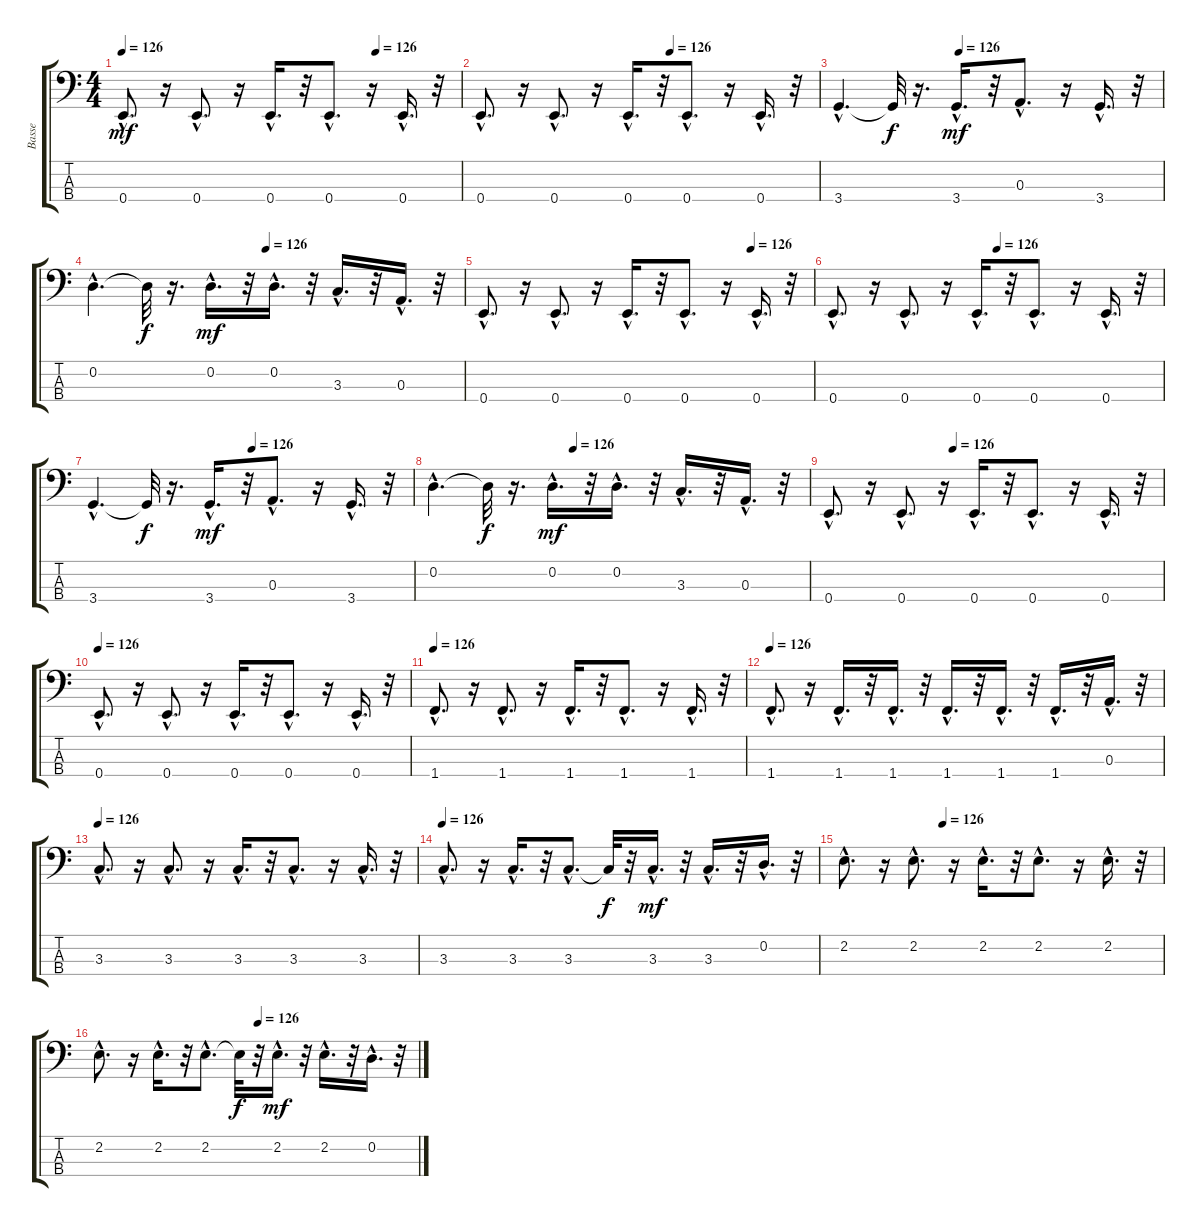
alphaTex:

\track ("Basse" "Basse") {instrument acousticbass}
\staff {score tabs}
\tuning (G2 D2 A1 E1) {hide}
\ts (4 4)
\tempo 126
\tempo (126 0.75)
\clef f4
\ks c
0.4{hac}.8{d dy mf} r.16 0.4{hac}.8{d} r.16 0.4{hac}.16{d} r.32 0.4{hac}.8{d} r.16 0.4{hac}.16{d} r.32 |
\tempo (126 0.5625)
0.4{hac}.8{d} r.16 0.4{hac}.8{d} r.16 0.4{hac}.16{d} r.32 0.4{hac}.8{d} r.16 0.4{hac}.16{d} r.32 |
\tempo (126 0.375)
3.4{hac}.4{d} 3.4{t}.32{dy f} r.16{d} 3.4{hac}.16{d dy mf} r.32 0.3{hac}.8{d} r.16 3.4{hac}.16{d} r.32 |
\tempo (126 0.46875)
0.2{hac}.4{d} 0.2{t}.32{dy f} r.16{d} 0.2{hac}.16{d dy mf} r.32 0.2{hac}.16{d} r.32 3.3{hac}.16{d} r.32 0.3{hac}.16{d} r.32 |
\tempo (126 0.8125)
0.4{hac}.8{d} r.16 0.4{hac}.8{d} r.16 0.4{hac}.16{d} r.32 0.4{hac}.8{d} r.16 0.4{hac}.16{d} r.32 |
\tempo (126 0.5)
0.4{hac}.8{d} r.16 0.4{hac}.8{d} r.16 0.4{hac}.16{d} r.32 0.4{hac}.8{d} r.16 0.4{hac}.16{d} r.32 |
\tempo (126 0.5)
3.4{hac}.4{d} 3.4{t}.32{dy f} r.16{d} 3.4{hac}.16{d dy mf} r.32 0.3{hac}.8{d} r.16 3.4{hac}.16{d} r.32 |
\tempo (126 0.375)
0.2{hac}.4{d} 0.2{t}.32{dy f} r.16{d} 0.2{hac}.16{d dy mf} r.32 0.2{hac}.16{d} r.32 3.3{hac}.16{d} r.32 0.3{hac}.16{d} r.32 |
\tempo (126 0.375)
0.4{hac}.8{d} r.16 0.4{hac}.8{d} r.16 0.4{hac}.16{d} r.32 0.4{hac}.8{d} r.16 0.4{hac}.16{d} r.32 |
\tempo 126
0.4{hac}.8{d} r.16 0.4{hac}.8{d} r.16 0.4{hac}.16{d} r.32 0.4{hac}.8{d} r.16 0.4{hac}.16{d} r.32 |
\tempo 126
1.4{hac}.8{d} r.16 1.4{hac}.8{d} r.16 1.4{hac}.16{d} r.32 1.4{hac}.8{d} r.16 1.4{hac}.16{d} r.32 |
\tempo 126
1.4{hac}.8{d} r.16 1.4{hac}.16{d} r.32 1.4{hac}.16{d} r.32 1.4{hac}.16{d} r.32 1.4{hac}.16{d} r.32 1.4{hac}.16{d} r.32 0.3{hac}.16{d} r.32 |
\tempo 126
3.3{hac}.8{d} r.16 3.3{hac}.8{d} r.16 3.3{hac}.16{d} r.32 3.3{hac}.8{d} r.16 3.3{hac}.16{d} r.32 |
\tempo 126
3.3{hac}.8{d} r.16 3.3{hac}.16{d} r.32 3.3{hac}.8{d} 3.3{t}.32{dy f} r.32 3.3{hac}.16{d dy mf} r.32 3.3{hac}.16{d} r.32 0.2{hac}.16{d} r.32 |
\tempo (126 0.3125)
2.2{hac}.8{d} r.16 2.2{hac}.8{d} r.16 2.2{hac}.16{d} r.32 2.2{hac}.8{d} r.16 2.2{hac}.16{d} r.32 |
\tempo (126 0.5)
2.2{hac}.8{d} r.16 2.2{hac}.16{d} r.32 2.2{hac}.8{d} 2.2{t}.32{dy f} r.32 2.2{hac}.16{d dy mf} r.32 2.2{hac}.16{d} r.32 0.2{hac}.16{d} r.32
